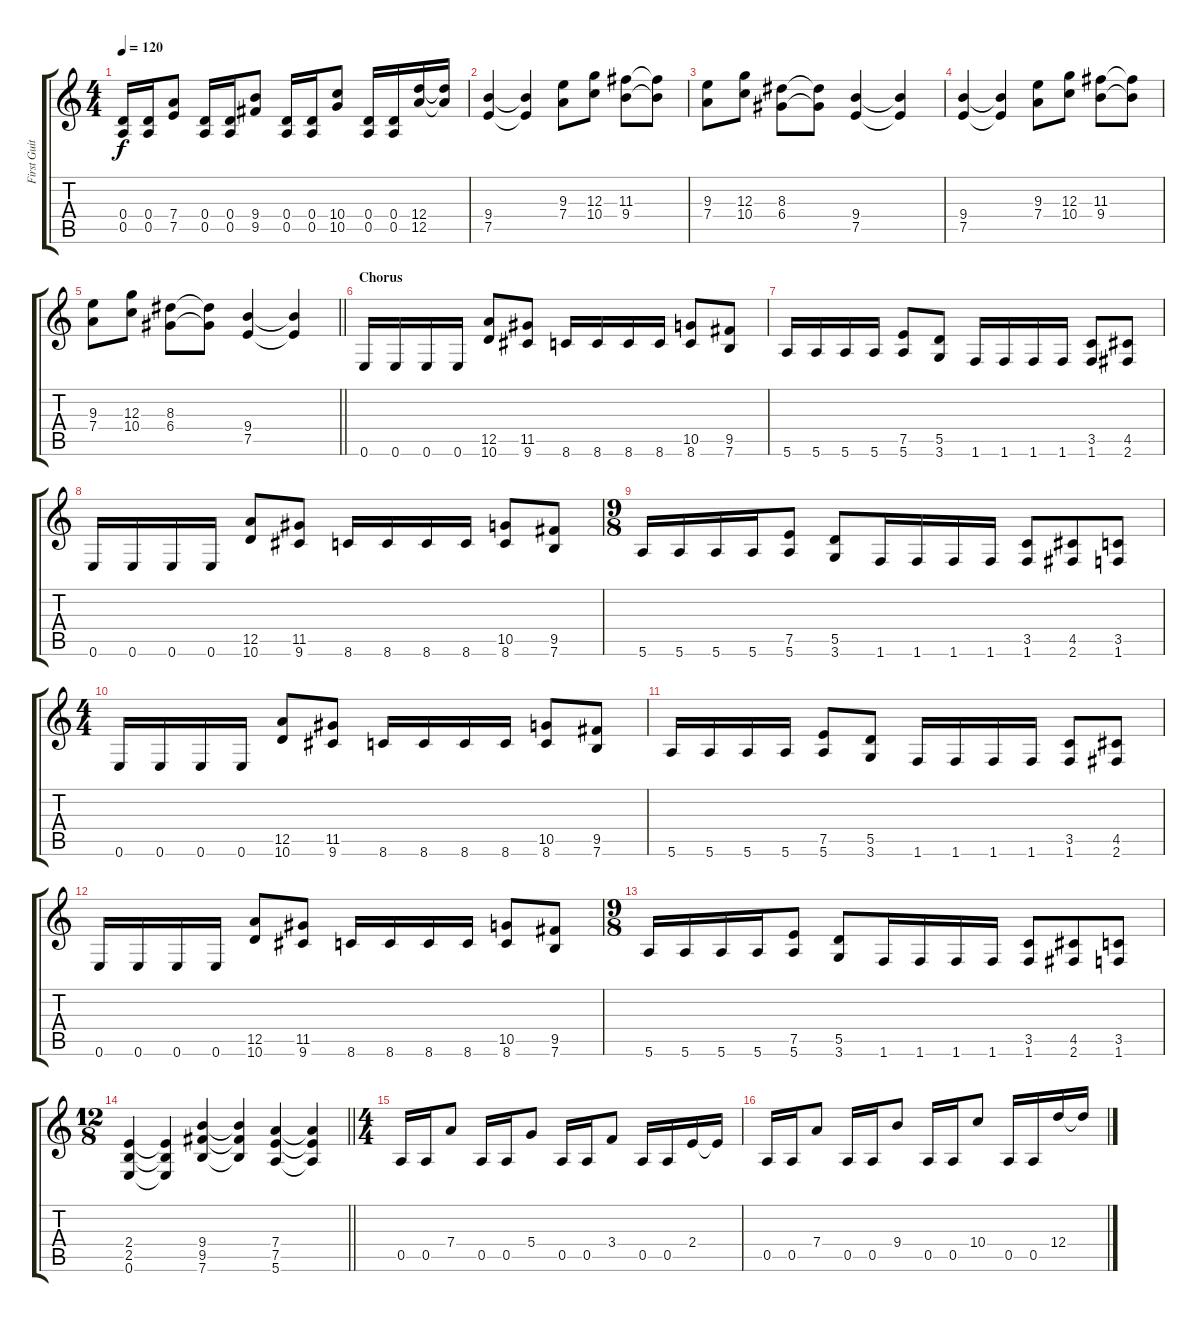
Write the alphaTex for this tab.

\track ("First Guitar" "First Guit") {instrument distortionguitar}
\staff {score tabs}
\tuning (E4 B3 G3 D3 A2 E2) {hide}
\ts (4 4)
\tempo 120
\clef g2
\ks c
(0.4 0.5).16{dy f} (0.4 0.5).16 (7.4 7.5).8 (0.4 0.5).16 (0.4 0.5).16 (9.4 9.5).8 (0.4 0.5).16 (0.4 0.5).16 (10.4 10.5).8 (0.4 0.5).16 (0.4 0.5).16 (12.4 12.5).16 (12.4{t} 12.5{t}).16 |
(9.4 7.5).4 (9.4{t} 7.5{t}).4 (9.3 7.4).8 (12.3 10.4).8 (11.3 9.4).8 (11.3{t} 9.4{t}).8 |
(9.3 7.4).8 (12.3 10.4).8 (8.3 6.4).8 (8.3{t} 6.4{t}).8 (9.4 7.5).4 (9.4{t} 7.5{t}).4 |
(9.4 7.5).4 (9.4{t} 7.5{t}).4 (9.3 7.4).8 (12.3 10.4).8 (11.3 9.4).8 (11.3{t} 9.4{t}).8 |
\barLineRight lightlight
(9.3 7.4).8 (12.3 10.4).8 (8.3 6.4).8 (8.3{t} 6.4{t}).8 (9.4 7.5).4 (9.4{t} 7.5{t}).4 |
\section ("" "Chorus")
0.6.16 0.6.16 0.6.16 0.6.16 (12.5 10.6).8 (11.5 9.6).8 8.6.16 8.6.16 8.6.16 8.6.16 (10.5 8.6).8 (9.5 7.6).8 |
5.6.16 5.6.16 5.6.16 5.6.16 (7.5 5.6).8 (5.5 3.6).8 1.6.16 1.6.16 1.6.16 1.6.16 (3.5 1.6).8 (4.5 2.6).8 |
0.6.16 0.6.16 0.6.16 0.6.16 (12.5 10.6).8 (11.5 9.6).8 8.6.16 8.6.16 8.6.16 8.6.16 (10.5 8.6).8 (9.5 7.6).8 |
\ts (9 8)
5.6.16 5.6.16 5.6.16 5.6.16 (7.5 5.6).8 (5.5 3.6).8 1.6.16 1.6.16 1.6.16 1.6.16 (3.5 1.6).8 (4.5 2.6).8 (3.5 1.6).8 |
\ts (4 4)
0.6.16 0.6.16 0.6.16 0.6.16 (12.5 10.6).8 (11.5 9.6).8 8.6.16 8.6.16 8.6.16 8.6.16 (10.5 8.6).8 (9.5 7.6).8 |
5.6.16 5.6.16 5.6.16 5.6.16 (7.5 5.6).8 (5.5 3.6).8 1.6.16 1.6.16 1.6.16 1.6.16 (3.5 1.6).8 (4.5 2.6).8 |
0.6.16 0.6.16 0.6.16 0.6.16 (12.5 10.6).8 (11.5 9.6).8 8.6.16 8.6.16 8.6.16 8.6.16 (10.5 8.6).8 (9.5 7.6).8 |
\ts (9 8)
5.6.16 5.6.16 5.6.16 5.6.16 (7.5 5.6).8 (5.5 3.6).8 1.6.16 1.6.16 1.6.16 1.6.16 (3.5 1.6).8 (4.5 2.6).8 (3.5 1.6).8 |
\ts (12 8)
\barLineRight lightlight
(2.4 2.5 0.6).4 (2.4{t} 2.5{t} 0.6{t}).4 (9.4 9.5 7.6).4 (9.4{t} 9.5{t} 7.6{t}).4 (7.4 7.5 5.6).4 (7.4{t} 7.5{t} 5.6{t}).4 |
\ts (4 4)
0.5.16 0.5.16 7.4.8 0.5.16 0.5.16 5.4.8 0.5.16 0.5.16 3.4.8 0.5.16 0.5.16 2.4.16 2.4{t}.16 |
0.5.16 0.5.16 7.4.8 0.5.16 0.5.16 9.4.8 0.5.16 0.5.16 10.4.8 0.5.16 0.5.16 12.4.16 12.4{t}.16
